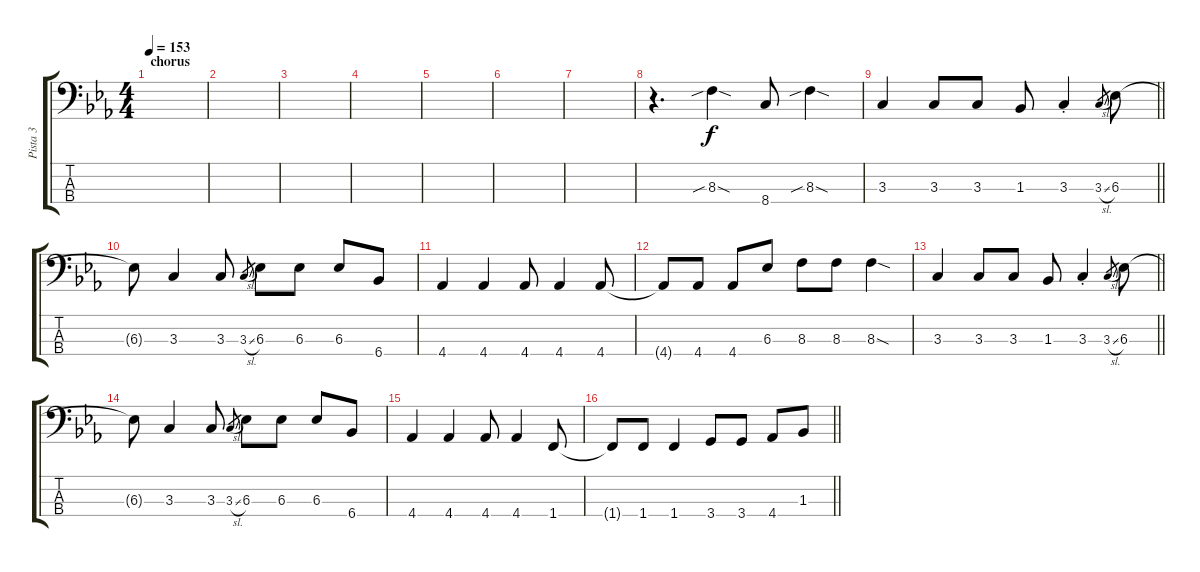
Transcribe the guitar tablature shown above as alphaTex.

\track ("Pista 3" "Pista 3") {instrument electricbassfinger}
\staff {score tabs}
\tuning (G2 D2 A1 E1) {hide}
\ts (4 4)
\section ("" "chorus")
\tempo 153
\clef f4
\ks eb
|
|
|
|
|
|
|
r.4{d} 8.3{sib sod}.4 8.4.8 8.3{sib sod}.4 |
\barLineRight lightlight
3.3.4 3.3.8 3.3.8 1.3.8 3.3{st}.4 3.3{sl}.8{gr} 6.3.8 |
6.3{t}.8 3.3.4 3.3.8 3.3{sl}.8{gr} 6.3.8 6.3.8 6.3.8 6.4.8 |
4.4.4 4.4.4 4.4.8 4.4.4 4.4.8 |
4.4{t}.8 4.4.8 4.4.8 6.3.8 8.3.8 8.3.8 8.3{sod}.4 |
\barLineRight lightlight
3.3.4 3.3.8 3.3.8 1.3.8 3.3{st}.4 3.3{sl}.8{gr} 6.3.8 |
6.3{t}.8 3.3.4 3.3.8 3.3{sl}.8{gr} 6.3.8 6.3.8 6.3.8 6.4.8 |
4.4.4 4.4.4 4.4.8 4.4.4 1.4.8 |
\barLineRight lightlight
1.4{t}.8 1.4.8 1.4.4 3.4.8 3.4.8 4.4.8 1.3.8
